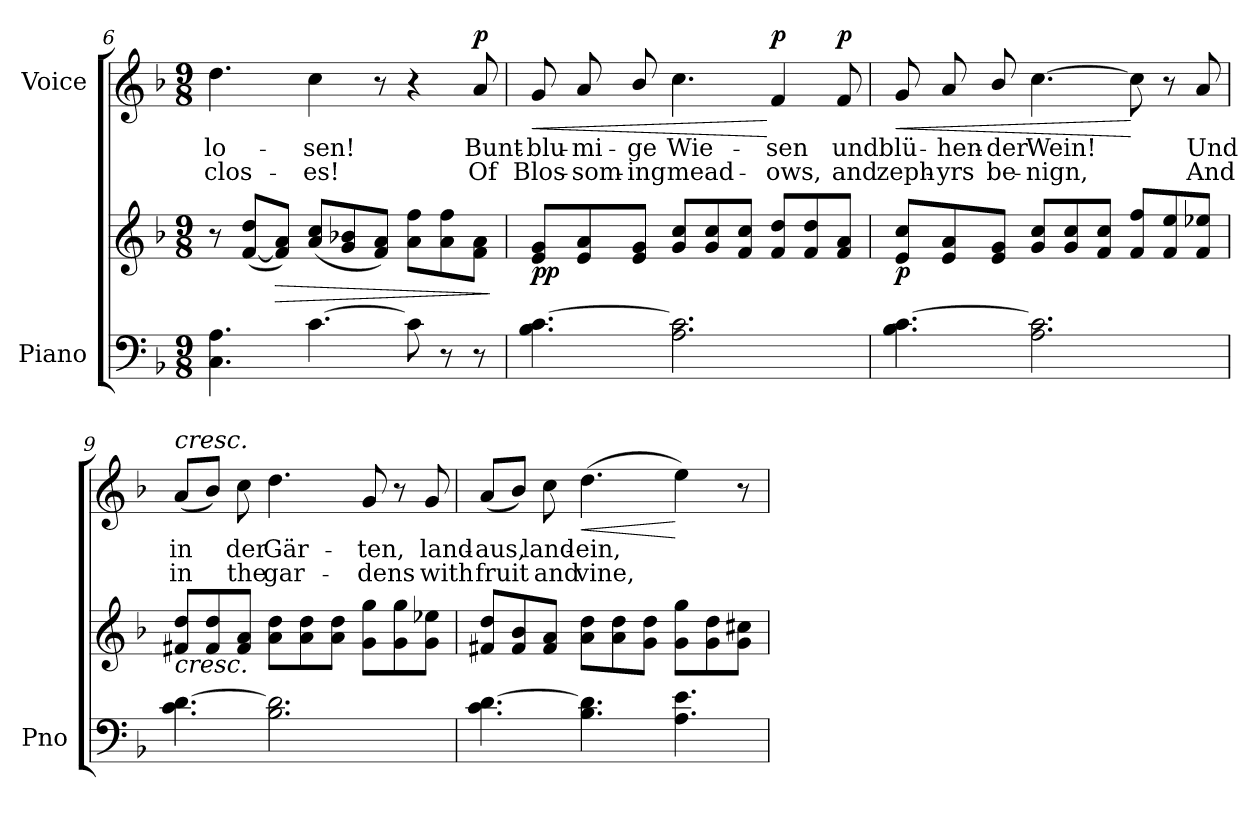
**kern	**kern	**dynam	**kern	**text	**text	**dynam
*part2	*part2	*part2	*part1	*part1	*part1	*part1
*staff3	*staff2	*staff2/3	*staff1	*staff1	*staff1	*staff1
*I"Piano	*	*	*I"Voice	*	*	*
*I'Pno	*	*	*	*	*	*
*clefF4	*clefG2	*	*clefG2	*	*	*
*k[b-]	*k[b-]	*	*k[b-]	*	*	*
*M9/8	*M9/8	*	*M9/8	*	*	*
=6	=6	=6	=6	=6	=6	=6
!	!	!	!	!LO:LY:b	!LO:LY:b	!
4.C\ 4.A\	8r	.	4.dd\	-lo-	-clos-	.
.	(>[8f/ 8dd/L	.	.	.	.	.
!	!	!LO:HP:b	!	!	!	!
.	8f/] 8a/J)	>	.	.	.	.
!	!	!	!	!LO:LY:b	!LO:LY:b	!
[4.c\	(<8a/ 8cc/L	.	4cc\	-sen!	-es!	.
.	8g/ 8b-X/	.	.	.	.	.
.	8f/ 8a/J)	.	8r	.	.	.
8c\]	8a\ 8ff\L	.	4r	.	.	.
8r	8a\ 8ff\	.	.	.	.	.
!	!	!	!	!LO:LY:b	!LO:LY:b	!LO:DY:a
8r	8f\ 8a\J	.	8a/	Bunt-	Of	p
.	.	]	.	.	.	.
!!LO:LB:g=z
=7	=7	=7	=7	=7	=7	=7
!	!	!LO:DY:b	!	!LO:LY:b	!LO:LY:b	!LO:HP:b
4.B-\ [4.c\	8e/ 8g/L	pp	8g/	-blu-	Blos-	<
!	!	!	!	!LO:LY:b	!LO:LY:b	!
.	8e/ 8a/	.	8a/	-mi-	-som-	.
!	!	!	!	!LO:LY:b	!LO:LY:b	!
.	8e/ 8g/J	.	8b-/	-ge	-ing	.
!	!	!	!	!LO:LY:b	!LO:LY:b	!
2.A\ 2.c\]	8g/ 8cc/L	.	4.cc\	Wie-	mead-	.
.	8g/ 8cc/	.	.	.	.	.
.	8f/ 8cc/J	.	.	.	.	.
!	!	!	!	!LO:LY:b	!LO:LY:b	!LO:DY:n=1:a
.	8f/ 8dd/L	.	4f/	-sen	-ows,	[ p
.	8f/ 8dd/	.	.	.	.	.
!	!	!	!	!LO:LY:b	!LO:LY:b	!LO:DY:n=2:a
.	8f/ 8a/J	.	8f/	und	and	p
=8	=8	=8	=8	=8	=8	=8
!	!	!LO:DY:b	!	!LO:LY:b	!LO:LY:b	!LO:HP:b
4.B-\ [4.c\	8e/ 8cc/L	p	8g/	blü-	zeph-	<
!	!	!	!	!LO:LY:b	!LO:LY:b	!
.	8e/ 8a/	.	8a/	-hen-	-yrs	.
!	!	!	!	!LO:LY:b	!LO:LY:b	!
.	8e/ 8g/J	.	8b-/	-der	be-	.
!	!	!	!	!LO:LY:b	!LO:LY:b	!
2.A\ 2.c\]	8g/ 8cc/L	.	[4.cc\	Wein!	-nign,	.
.	8g/ 8cc/	.	.	.	.	.
.	8f/ 8cc/J	.	.	.	.	.
.	8f/ 8ff/L	.	8cc\]	.	.	[
.	8f/ 8ee/	.	8r	.	.	.
!	!	!	!	!LO:LY:b	!LO:LY:b	!
.	8f/ 8ee-X/J	.	8a/	Und	And	.
=9	=9	=9	=9	=9	=9	=9
!	!	!	!LO:TX:a:i:t=cresc.	!	!	!
!	!LO:TX:b:i:t=cresc.	!	!	!	!	!
!	!	!	!	!LO:LY:b	!LO:LY:b	!
4.c\ [4.d\	8f#X/ 8dd/L	.	(<8a/L	in	in	.
.	8f#/ 8dd/	.	8b-/J)	.	.	.
!	!	!	!	!LO:LY:b	!LO:LY:b	!
.	8f#/ 8a/J	.	8cc\	der	the	.
!	!	!	!	!LO:LY:b	!LO:LY:b	!
2.B-\ 2.d\]	8a\ 8dd\L	.	4.dd\	Gär-	gar-	.
.	8a\ 8dd\	.	.	.	.	.
.	8a\ 8dd\J	.	.	.	.	.
!	!	!	!	!LO:LY:b	!LO:LY:b	!
.	8g\ 8gg\L	.	8g/	-ten,	-dens	.
.	8g\ 8gg\	.	8r	.	.	.
!	!	!	!	!LO:LY:b	!LO:LY:b	!
.	8g\ 8ee-X\J	.	8g/	land-	with	.
!!LO:PB:g=z
=10	=10	=10	=10	=10	=10	=10
!	!	!	!	!LO:LY:b	!LO:LY:b	!
4.c\ [4.d\	8f#X/ 8dd/L	.	(<8a/L	-aus,	fruit	.
.	8f#/ 8b-/	.	8b-/J)	.	.	.
!	!	!	!	!LO:LY:b	!LO:LY:b	!
.	8f#/ 8a/J	.	8cc\	land-	and	.
!	!	!	!	!LO:LY:b	!LO:LY:b	!LO:HP:b
4.B-\ 4.d\]	8a\ 8dd\L	.	(>4.dd\	-ein,	vine,	<
.	8a\ 8dd\	.	.	.	.	.
.	8g\ 8dd\J	.	.	.	.	.
4.A\ 4.e\	8g\ 8gg\L	.	4ee\)	.	.	[
.	8g\ 8dd\	.	.	.	.	.
.	8g\ 8cc#X\J	.	8r	.	.	.
=	=	=	=	=	=	=
*-	*-	*-	*-	*-	*-	*-
